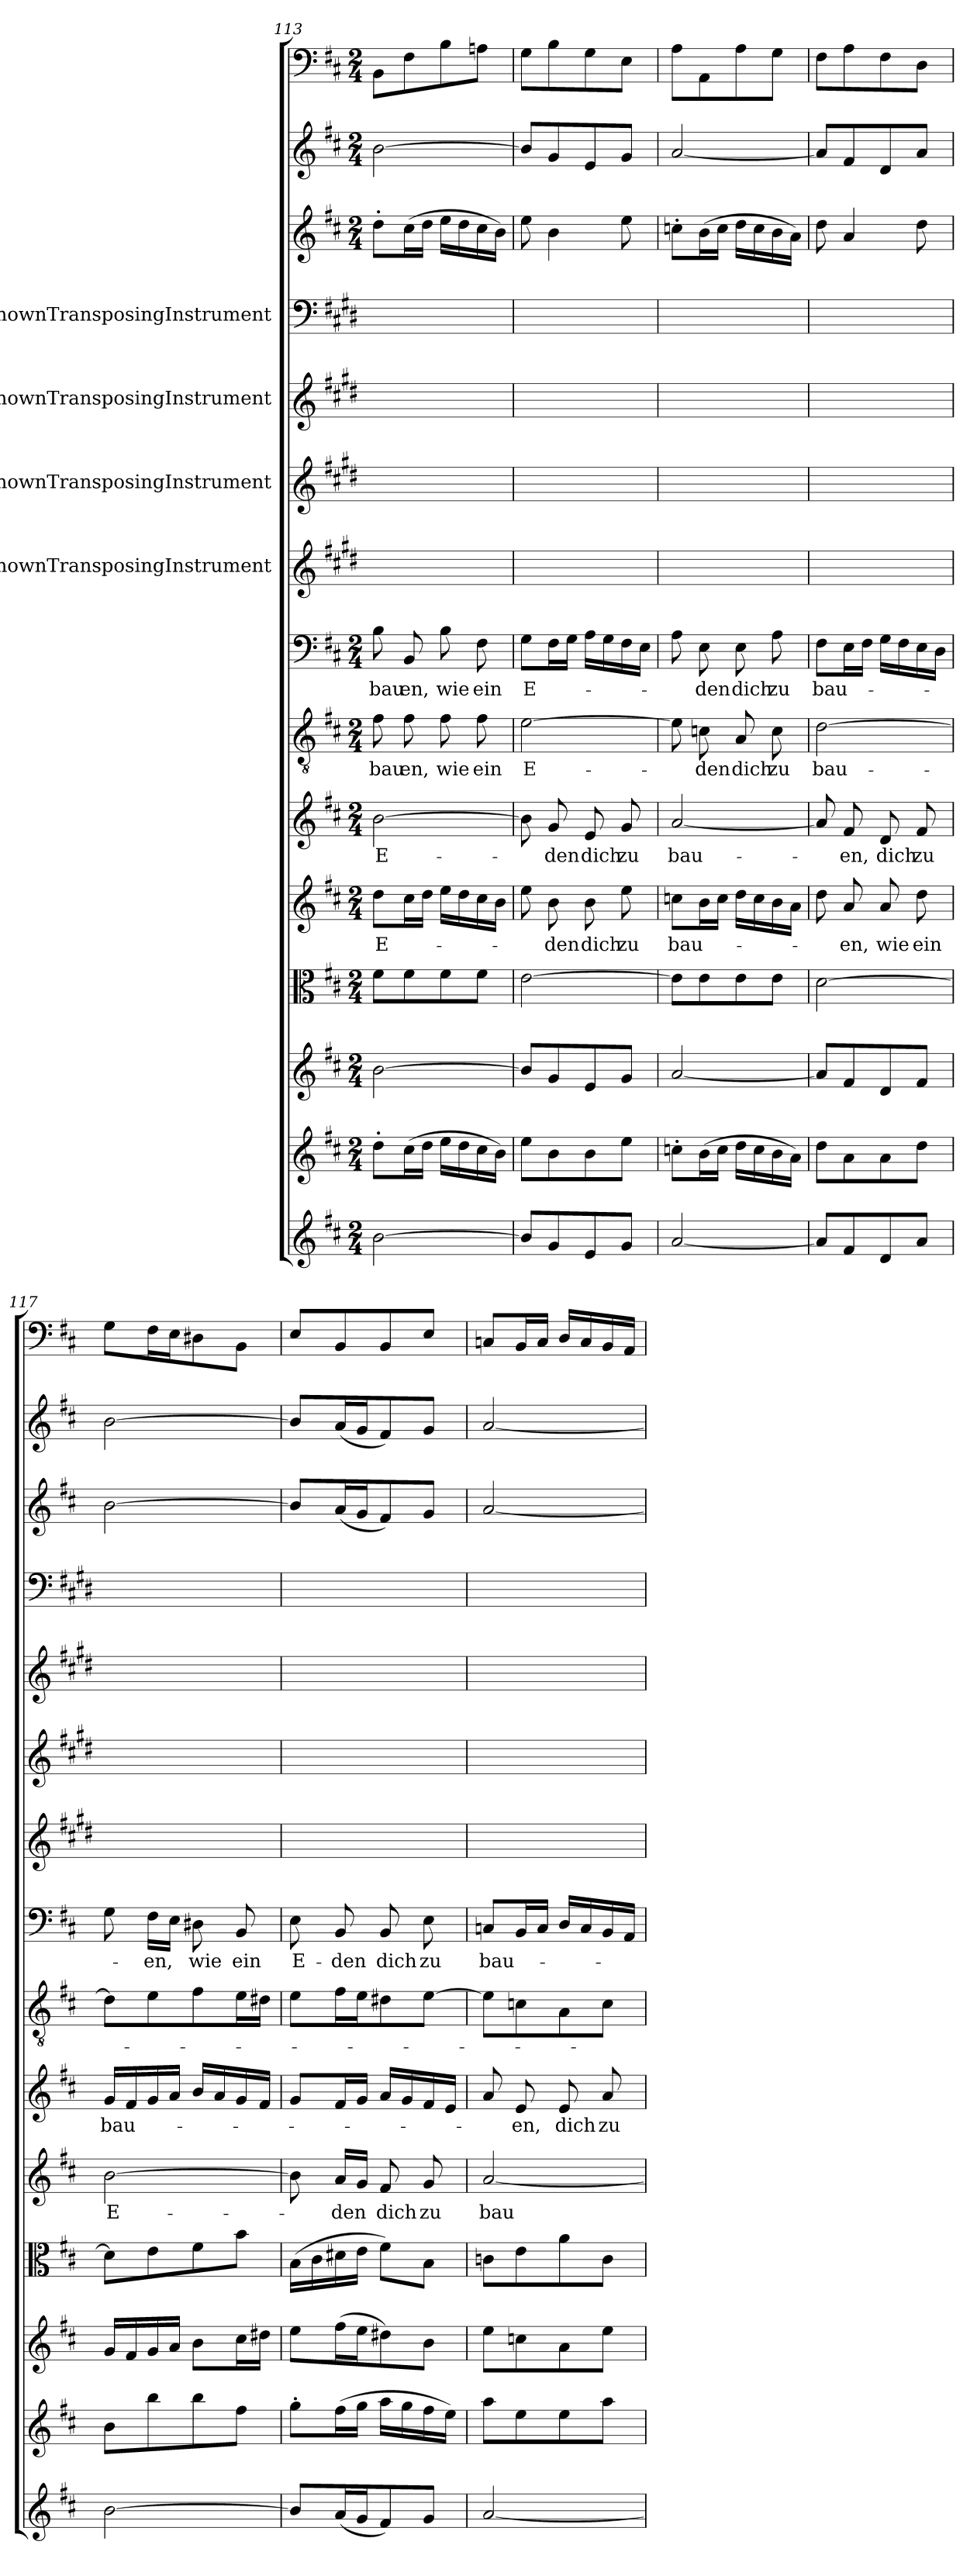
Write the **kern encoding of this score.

**kern	**kern	**kern	**kern	**kern	**text	**kern	**text	**kern	**text	**kern	**text	**kern	**kern	**kern	**kern	**kern	**kern	**kern
*part15	*part14	*part13	*part12	*part11	*part11	*part10	*part10	*part9	*part9	*part8	*part8	*part7	*part6	*part5	*part4	*part3	*part2	*part1
*staff15	*staff14	*staff13	*staff12	*staff11	*staff11	*staff10	*staff10	*staff9	*staff9	*staff8	*staff8	*staff7	*staff6	*staff5	*staff4	*staff3	*staff2	*staff1
*	*	*	*	*	*	*	*	*	*	*	*	*I"UnknownTransposingInstrument	*I"UnknownTransposingInstrument	*I"UnknownTransposingInstrument	*I"UnknownTransposingInstrument	*	*	*
*clefG2	*clefG2	*clefG2	*clefC3	*clefG2	*	*clefG2	*	*clefGv2	*	*clefF4	*	*clefG2	*clefG2	*clefG2	*clefF4	*clefG2	*clefG2	*clefF4
*	*	*	*	*	*	*	*	*	*	*	*	*ITrd1c2	*ITrd1c2	*ITrd1c2	*ITrd1c2	*	*	*
*k[f#c#]	*k[f#c#]	*k[f#c#]	*k[f#c#]	*k[f#c#]	*	*k[f#c#]	*	*k[f#c#]	*	*k[f#c#]	*	*k[f#c#]	*k[f#c#]	*k[f#c#]	*k[f#c#]	*k[f#c#]	*k[f#c#]	*k[f#c#]
*D:	*D:	*D:	*D:	*D:	*	*D:	*	*D:	*	*D:	*	*	*	*	*	*D:	*D:	*D:
*M2/4	*M2/4	*M2/4	*M2/4	*M2/4	*	*M2/4	*	*M2/4	*	*M2/4	*	*	*	*	*	*M2/4	*M2/4	*M2/4
=113	=113	=113	=113	=113	=113	=113	=113	=113	=113	=113	=113	=113	=113	=113	=113	=113	=113	=113
[2b\	8dd'\L	[2b\	8f#\L	8dd\L	E-	[2b\	E-	8f#\	bau-	8B\	bau-	2r	2r	2r	2r	8dd'\L	[2b\	8BB\L
.	(16cc#\L	.	8f#\	16cc#\L	.	.	.	8f#\	-en,	8BB/	-en,	.	.	.	.	(16cc#\L	.	8F#\
.	16dd\JJ	.	.	16dd\JJ	.	.	.	.	.	.	.	.	.	.	.	16dd\JJ	.	.
.	16ee\LL	.	8f#\	16ee\LL	.	.	.	8f#\	wie	8B\	wie	.	.	.	.	16ee\LL	.	8B\
.	16dd\	.	.	16dd\	.	.	.	.	.	.	.	.	.	.	.	16dd\	.	.
.	16cc#\	.	8f#\J	16cc#\	.	.	.	8f#\	ein	8F#\	ein	.	.	.	.	16cc#\	.	8An\J
.	16b\JJ)	.	.	16b\JJ	.	.	.	.	.	.	.	.	.	.	.	16b\JJ)	.	.
=114	=114	=114	=114	=114	=114	=114	=114	=114	=114	=114	=114	=114	=114	=114	=114	=114	=114	=114
8b/L]	8ee\L	8b/L]	[2e\	8ee\	.	8b\]	.	[2e\	E-	8G\L	E-	2r	2r	2r	2r	8ee\	8b/L]	8G\L
8g/	8b\	8g/	.	8b\	-den	8g/	-den	.	.	16F#\L	.	.	.	.	.	4b\	8g/	8B\
.	.	.	.	.	.	.	.	.	.	16G\JJ	.	.	.	.	.	.	.	.
8e/	8b\	8e/	.	8b\	dich	8e/	dich	.	.	16A\LL	.	.	.	.	.	.	8e/	8G\
.	.	.	.	.	.	.	.	.	.	16G\	.	.	.	.	.	.	.	.
8g/J	8ee\J	8g/J	.	8ee\	zu	8g/	zu	.	.	16F#\	.	.	.	.	.	8ee\	8g/J	8E\J
.	.	.	.	.	.	.	.	.	.	16E\JJ	.	.	.	.	.	.	.	.
=115	=115	=115	=115	=115	=115	=115	=115	=115	=115	=115	=115	=115	=115	=115	=115	=115	=115	=115
[2a/	8ccn'\L	[2a/	8e\L]	8ccn\L	bau-	[2a/	bau-	8e\]	.	8A\	.	2r	2r	2r	2r	8ccn'\L	[2a/	8A\L
.	(16b\L	.	8e\	16b\L	.	.	.	8cn\	-den	8E\	-den	.	.	.	.	(16b\L	.	8AA\
.	16cc\JJ	.	.	16cc\JJ	.	.	.	.	.	.	.	.	.	.	.	16cc\JJ	.	.
.	16dd\LL	.	8e\	16dd\LL	.	.	.	8A/	dich	8E\	dich	.	.	.	.	16dd\LL	.	8A\
.	16cc\	.	.	16cc\	.	.	.	.	.	.	.	.	.	.	.	16cc\	.	.
.	16b\	.	8e\J	16b\	.	.	.	8c\	zu	8A\	zu	.	.	.	.	16b\	.	8G\J
.	16a\JJ)	.	.	16a\JJ	.	.	.	.	.	.	.	.	.	.	.	16a\JJ)	.	.
=116	=116	=116	=116	=116	=116	=116	=116	=116	=116	=116	=116	=116	=116	=116	=116	=116	=116	=116
8a/L]	8dd\L	8a/L]	[2d\	8dd\	.	8a/]	.	[2d\	bau-	8F#\L	bau-	2r	2r	2r	2r	8dd\	8a/L]	8F#\L
8f#/	8a\	8f#/	.	8a/	-en,	8f#/	-en,	.	.	16E\L	.	.	.	.	.	4a/	8f#/	8A\
.	.	.	.	.	.	.	.	.	.	16F#\JJ	.	.	.	.	.	.	.	.
8d/	8a\	8d/	.	8a/	wie	8d/	dich	.	.	16G\LL	.	.	.	.	.	.	8d/	8F#\
.	.	.	.	.	.	.	.	.	.	16F#\	.	.	.	.	.	.	.	.
8a/J	8dd\J	8f#/J	.	8dd\	ein	8f#/	zu	.	.	16E\	.	.	.	.	.	8dd\	8a/J	8D\J
.	.	.	.	.	.	.	.	.	.	16D\JJ	.	.	.	.	.	.	.	.
=117	=117	=117	=117	=117	=117	=117	=117	=117	=117	=117	=117	=117	=117	=117	=117	=117	=117	=117
[2b\	8b\L	16g/LL	8d\L]	[2b\	E-	16g/LL	bau-	8d\L]	.	8G\	.	2r	2r	2r	2r	[2b\	[2b\	8G\L
.	.	16f#/	.	.	.	16f#/	.	.	.	.	.	.	.	.	.	.	.	.
.	8bb\	16g/	8e\	.	.	16g/	.	8e\	.	16F#\LL	-en,	.	.	.	.	.	.	16F#\L
.	.	16a/JJ	.	.	.	16a/JJ	.	.	.	16E\JJ	.	.	.	.	.	.	.	16E\J
.	8bb\	8b\L	8f#\	.	.	16b/LL	.	8f#\	.	8D#X\	wie	.	.	.	.	.	.	8D#X\
.	.	.	.	.	.	16a/	.	.	.	.	.	.	.	.	.	.	.	.
.	8ff#\J	16cc#\L	8b\J	.	.	16g/	.	16e\L	.	8BB/	ein	.	.	.	.	.	.	8BB\J
.	.	16dd#X\JJ	.	.	.	16f#/JJ	.	16d#X\JJ	.	.	.	.	.	.	.	.	.	.
=118	=118	=118	=118	=118	=118	=118	=118	=118	=118	=118	=118	=118	=118	=118	=118	=118	=118	=118
8b/L]	8gg'\L	8ee\L	(16B\LL	8b\]	.	8g/L	.	8e\L	.	8E\	E-	2r	2r	2r	2r	8b/L]	8b/L]	8E/L
.	.	.	16c#\	.	.	.	.	.	.	.	.	.	.	.	.	.	.	.
(16a/L	(16ff#\L	(16ff#\L	16d#X\	16a/LL	-den	16f#/L	.	16f#\L	.	8BB/	-den	.	.	.	.	(16a/L	(16a/L	8BB/
16g/J	16gg\JJ	16ee\J	16e\JJ	16g/JJ	.	16g/JJ	.	16e\J	.	.	.	.	.	.	.	16g/J	16g/J	.
8f#/)	16aa\LL	8dd#X\)	8f#\L)	8f#/	dich	16a/LL	.	8d#X\	.	8BB/	dich	.	.	.	.	8f#/)	8f#/)	8BB/
.	16gg\	.	.	.	.	16g/	.	.	.	.	.	.	.	.	.	.	.	.
8g/J	16ff#\	8b\J	8B\J	8g/	zu	16f#/	.	[8e\J	.	8E\	zu	.	.	.	.	8g/J	8g/J	8E/J
.	16ee\JJ)	.	.	.	.	16e/JJ	.	.	.	.	.	.	.	.	.	.	.	.
=119	=119	=119	=119	=119	=119	=119	=119	=119	=119	=119	=119	=119	=119	=119	=119	=119	=119	=119
[2a/	8aa\L	8ee\L	8cn\L	[2a/	bau-	8a/	.	8e\L]	.	8Cn/L	bau-	2r	2r	2r	2r	[2a/	[2a/	8Cn/L
.	8ee\	8ccn\	8e\	.	.	8e/	-en,	8cn\	.	16BB/L	.	.	.	.	.	.	.	16BB/L
.	.	.	.	.	.	.	.	.	.	16C/JJ	.	.	.	.	.	.	.	16C/JJ
.	8ee\	8a\	8a\	.	.	8e/	dich	8A\	.	16D/LL	.	.	.	.	.	.	.	16D/LL
.	.	.	.	.	.	.	.	.	.	16C/	.	.	.	.	.	.	.	16C/
.	8aa\J	8ee\J	8c\J	.	.	8a/	zu	8c\J	.	16BB/	.	.	.	.	.	.	.	16BB/
.	.	.	.	.	.	.	.	.	.	16AA/JJ	.	.	.	.	.	.	.	16AA/JJ
=	=	=	=	=	=	=	=	=	=	=	=	=	=	=	=	=	=	=
*-	*-	*-	*-	*-	*-	*-	*-	*-	*-	*-	*-	*-	*-	*-	*-	*-	*-	*-
